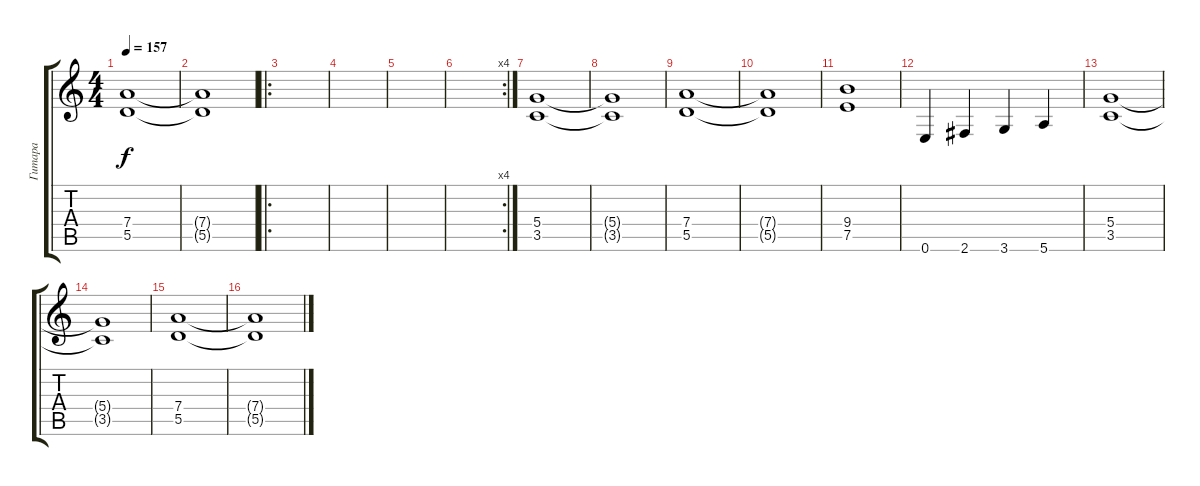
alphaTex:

\track ("Гитара" "Гитара") {instrument distortionguitar}
\staff {score tabs}
\tuning (E4 B3 G3 D3 A2 E2) {hide}
\ts (4 4)
\tempo 157
\clef g2
\ks c
(7.4 5.5).1{dy f} |
(7.4{t} 5.5{t}).1 |
\ro
|
|
|
\rc 4
|
(5.4 3.5).1 |
(5.4{t} 3.5{t}).1 |
(7.4 5.5).1 |
(7.4{t} 5.5{t}).1 |
(9.4 7.5).1 |
0.6.4 2.6.4 3.6.4 5.6.4 |
(5.4 3.5).1 |
(5.4{t} 3.5{t}).1 |
(7.4 5.5).1 |
(7.4{t} 5.5{t}).1
